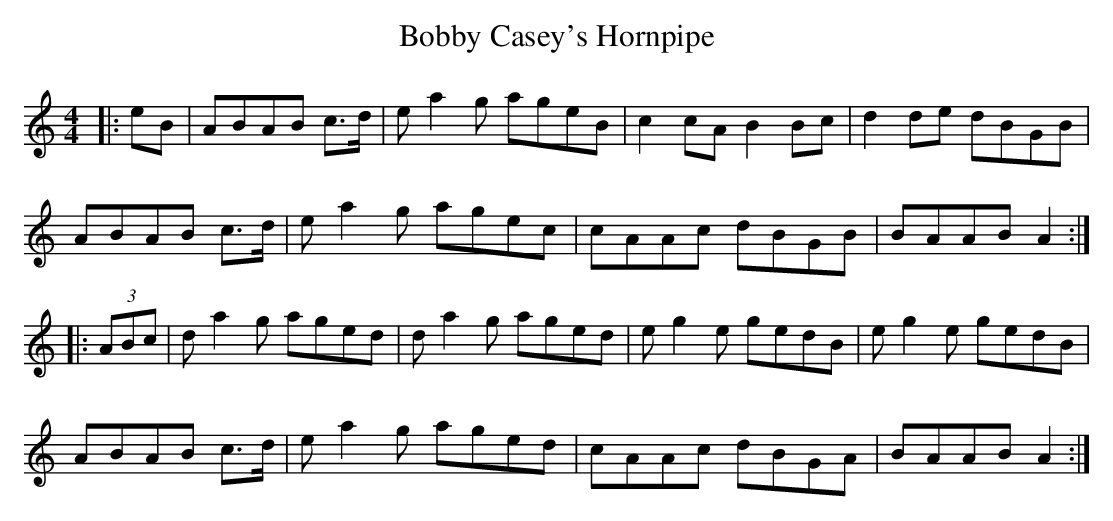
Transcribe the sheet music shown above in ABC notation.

X:1
T:Bobby Casey's Hornpipe
M:4/4
L:1/8
K:Am
|:eB|ABAB c>d|ea2g ageB|c2cA B2Bc|d2de dBGB|!
ABAB c>d|ea2g agec|cAAc dBGB|BAAB A2:|!
|:(3ABc|da2g aged|da2g aged|eg2e gedB|eg2e gedB|!
ABAB c>d|ea2g aged|cAAc dBGA|BAAB A2:|
